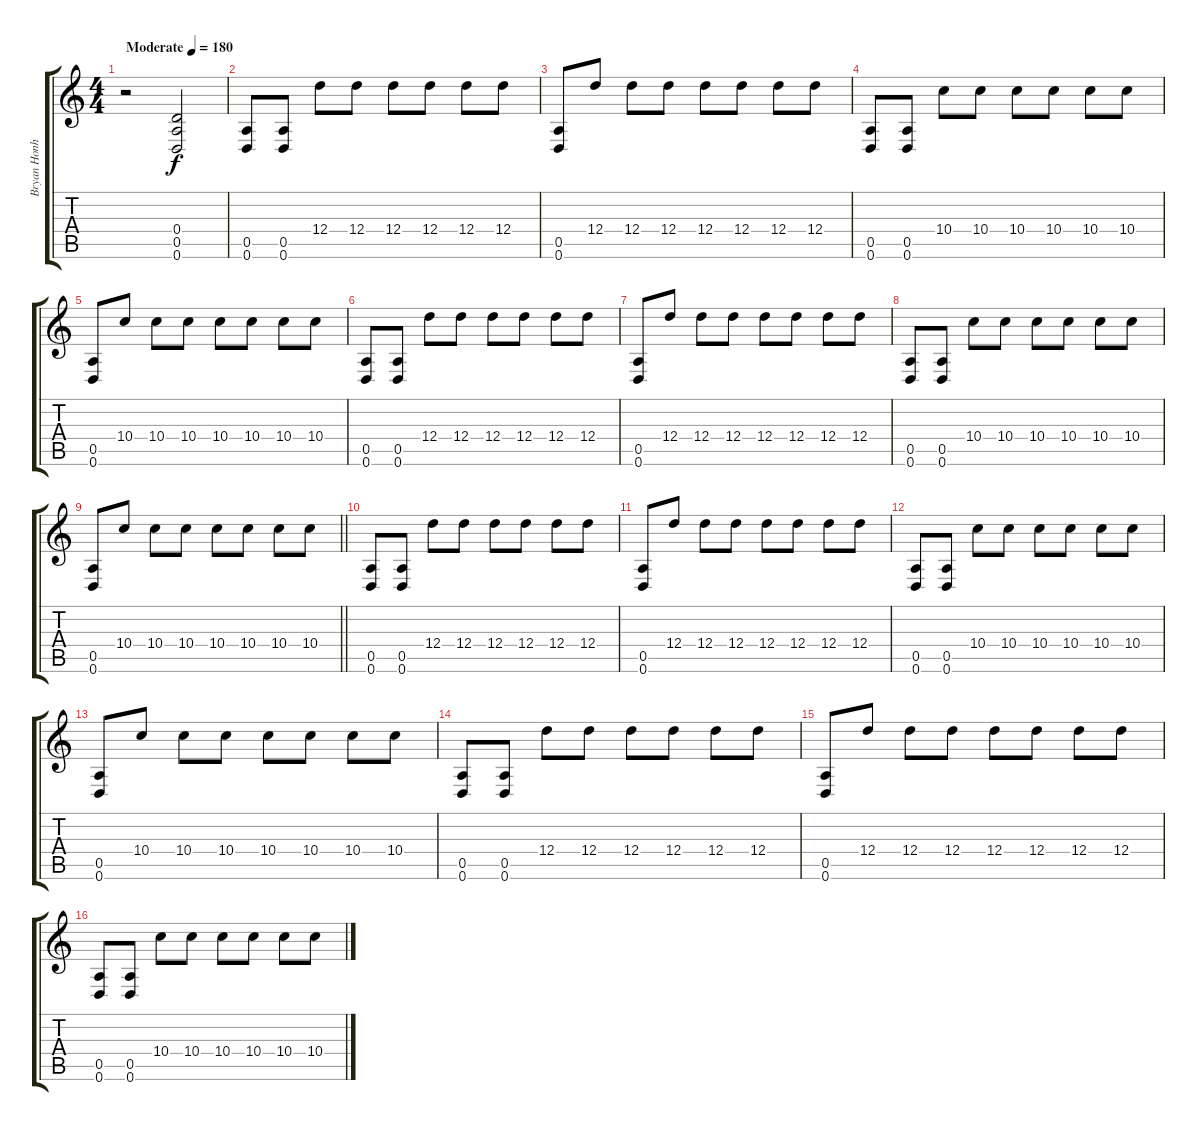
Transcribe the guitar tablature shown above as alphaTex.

\track ("Bryan Honhart" "Bryan Honh") {instrument overdrivenguitar}
\staff {score tabs}
\tuning (E4 B3 G3 D3 A2 D2) {hide}
\ts (4 4)
\tempo (180 "Moderate")
\clef g2
\ks c
r.2{dy f volume 0 balance 0 instrument overdrivenguitar} (0.4 0.5 0.6).2{volume 13} |
(0.5 0.6).8 (0.5 0.6).8 12.4.8 12.4.8 12.4.8 12.4.8 12.4.8 12.4.8 |
(0.5 0.6).8 12.4.8 12.4.8 12.4.8 12.4.8 12.4.8 12.4.8 12.4.8 |
(0.5 0.6).8 (0.5 0.6).8 10.4.8 10.4.8 10.4.8 10.4.8 10.4.8 10.4.8 |
(0.5 0.6).8 10.4.8 10.4.8 10.4.8 10.4.8 10.4.8 10.4.8 10.4.8 |
(0.5 0.6).8 (0.5 0.6).8 12.4.8 12.4.8 12.4.8 12.4.8 12.4.8 12.4.8 |
(0.5 0.6).8 12.4.8 12.4.8 12.4.8 12.4.8 12.4.8 12.4.8 12.4.8 |
(0.5 0.6).8 (0.5 0.6).8 10.4.8 10.4.8 10.4.8 10.4.8 10.4.8 10.4.8 |
\barLineRight lightlight
(0.5 0.6).8 10.4.8 10.4.8 10.4.8 10.4.8 10.4.8 10.4.8 10.4.8 |
(0.5 0.6).8{volume 16 instrument distortionguitar} (0.5 0.6).8 12.4.8 12.4.8 12.4.8 12.4.8 12.4.8 12.4.8 |
(0.5 0.6).8 12.4.8 12.4.8 12.4.8 12.4.8 12.4.8 12.4.8 12.4.8 |
(0.5 0.6).8 (0.5 0.6).8 10.4.8 10.4.8 10.4.8 10.4.8 10.4.8 10.4.8 |
(0.5 0.6).8 10.4.8 10.4.8 10.4.8 10.4.8 10.4.8 10.4.8 10.4.8 |
(0.5 0.6).8 (0.5 0.6).8 12.4.8 12.4.8 12.4.8 12.4.8 12.4.8 12.4.8 |
(0.5 0.6).8 12.4.8 12.4.8 12.4.8 12.4.8 12.4.8 12.4.8 12.4.8 |
(0.5 0.6).8 (0.5 0.6).8 10.4.8 10.4.8 10.4.8 10.4.8 10.4.8 10.4.8
